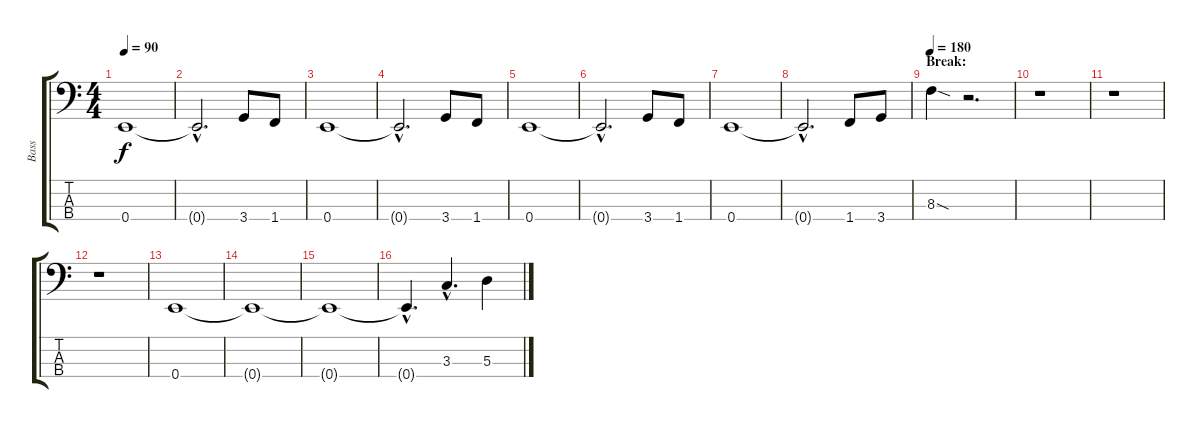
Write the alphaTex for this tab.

\track ("Bass" "Bass") {instrument electricbasspick}
\staff {score tabs}
\tuning (G2 D2 A1 E1) {hide}
\ts (4 4)
\tempo 90
\clef f4
\ks c
0.4.1{dy f} |
0.4{hac t}.2{d} 3.4.8 1.4.8 |
0.4.1 |
0.4{hac t}.2{d} 3.4.8 1.4.8 |
0.4.1 |
0.4{hac t}.2{d} 3.4.8 1.4.8 |
0.4.1 |
0.4{hac t}.2{d} 1.4.8 3.4.8 |
\section ("" "Break:")
\tempo 180
8.3{sod}.4 r.2{d} |
r.1 |
r.1 |
r.1 |
0.4.1 |
0.4{t}.1 |
0.4{t}.1 |
0.4{hac t}.4{d} 3.3{hac}.4{d} 5.3.4
